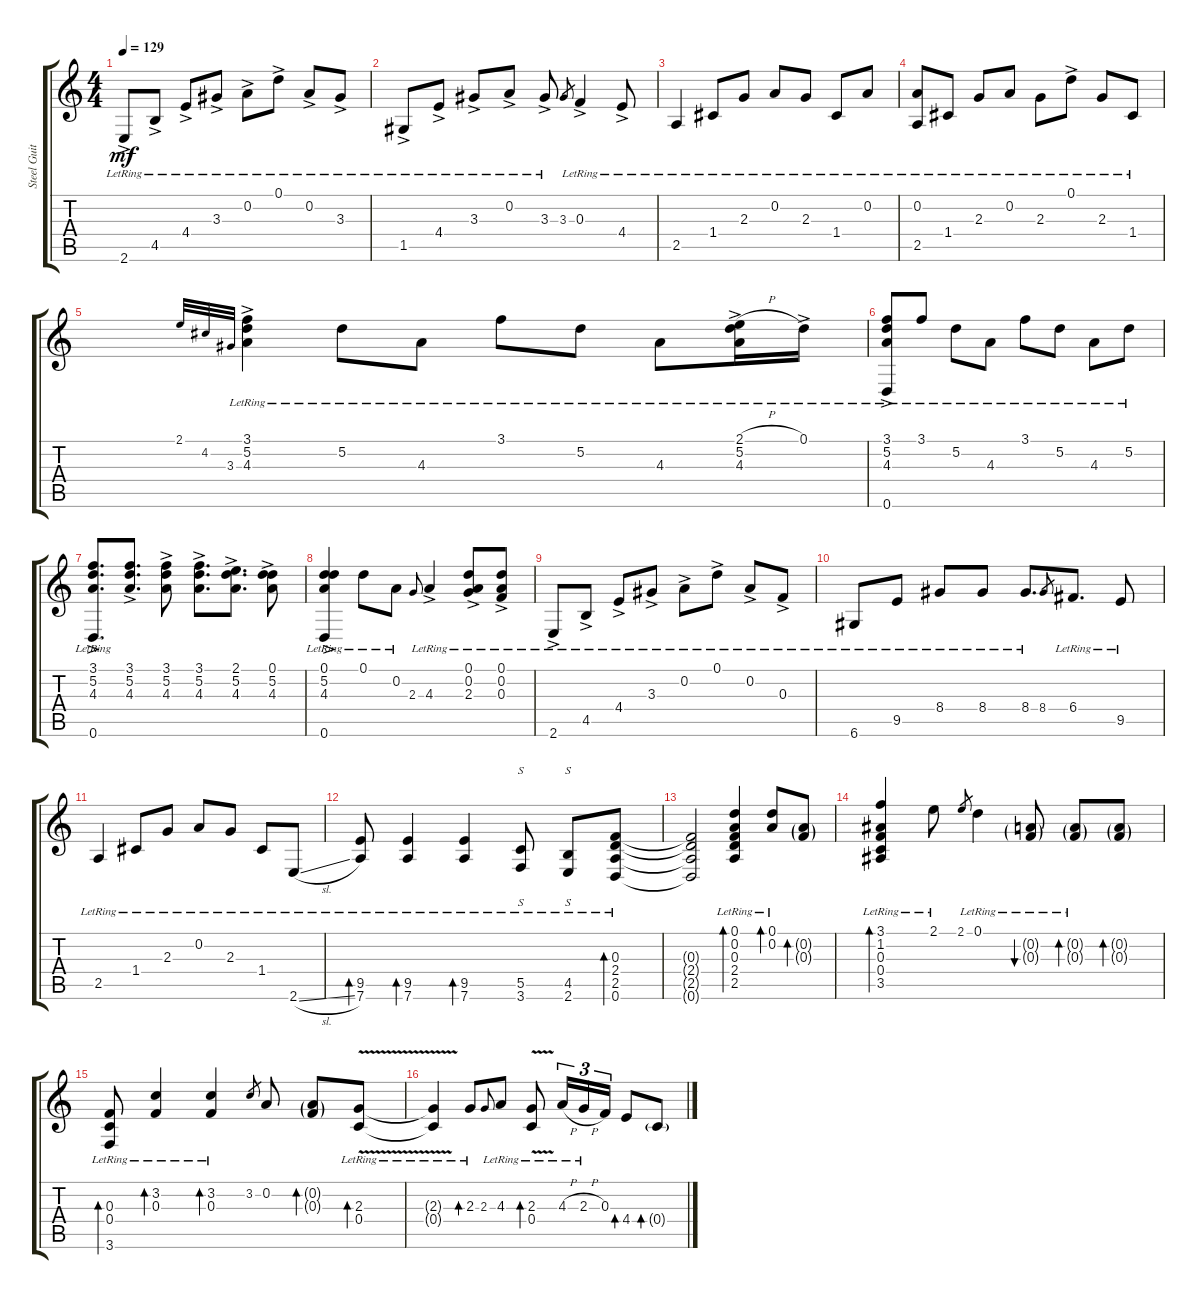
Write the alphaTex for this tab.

\track ("Steel Guitar" "Steel Guit") {instrument acousticguitarsteel}
\staff {score tabs}
\tuning (D4 A3 F3 C3 G2 D2) {hide}
\ts (4 4)
\tempo 129
\clef g2
\ks c
2.6{ac lr}.8{dy mf} 4.5{ac lr}.8 4.4{ac lr}.8 3.3{ac lr}.8 0.2{ac lr}.8 0.1{ac lr}.8 0.2{ac lr}.8 3.3{ac lr}.8 |
1.5{ac lr}.8 4.4{ac lr}.8 3.3{ac lr}.8 0.2{ac lr}.8 3.3{ac lr}.8 3.3.8{gr} 0.3{ac lr}.4 4.4{ac lr}.8 |
2.5{lr}.4 1.4{lr}.8 2.3{lr}.8 0.2{lr}.8 2.3{lr}.8 1.4{lr}.8 0.2{lr}.8 |
(0.2{lr} 2.5{lr}).8 1.4{lr}.8 2.3{lr}.8 0.2{lr}.8 2.3{lr}.8 0.1{ac lr}.8 2.3{lr}.8 1.4{lr}.8 |
2.1.32{gr onbeat} 4.2.32{gr onbeat} 3.3.32{gr onbeat} (3.1{ac lr} 5.2{ac lr} 4.3{ac lr}).4 5.2{lr}.8 4.3{lr}.8 3.1{lr}.8 5.2{lr}.8 4.3{lr}.8 (2.1{h ac} 5.2{ac lr} 4.3{ac lr}).16 0.1{ac lr}.16 |
(3.1{ac lr} 5.2{ac lr} 4.3{ac lr} 0.6{ac lr}).8 3.1{lr}.8 5.2{lr}.8 4.3{lr}.8 3.1{lr}.8 5.2{lr}.8 4.3{lr}.8 5.2{lr}.8 |
(3.1{ac} 5.2{ac} 4.3{ac} 0.6{ac lr}).8{d} (3.1{ac} 5.2{ac} 4.3{ac}).8{d} (3.1{ac} 5.2{ac} 4.3{ac}).8 (3.1{ac} 5.2{ac} 4.3{ac}).8{d} (2.1{ac} 5.2{ac} 4.3{ac}).8{d} (0.1 5.2{ac} 4.3).8 |
(0.1 5.2{ac} 4.3{ac} 0.6{ac lr}).4 0.1{lr}.8 0.2{lr}.8 2.3.8{gr onbeat} 4.3{ac lr}.4 (0.1{lr} 0.2{lr} 2.3{ac lr}).8 (0.1{lr} 0.2{lr} 0.3{ac lr}).8 |
2.6{ac lr}.8 4.5{ac lr}.8 4.4{ac lr}.8 3.3{ac lr}.8 0.2{ac lr}.8 0.1{ac lr}.8 0.2{ac lr}.8 0.3{ac lr}.8 |
6.6{lr}.8 9.5{lr}.8 8.4{lr}.8 8.4{lr}.8 8.4{lr}.8{d} 8.4.8{gr} 6.4{lr}.8{d} 9.5{lr}.8 |
2.5{lr}.4 1.4{lr}.8 2.3{lr}.8 0.2{lr}.8 2.3{lr}.8 1.4{lr}.8 2.6{sl lr}.8 |
(9.5{lr} 7.6{lr}).8{bd 30} (9.5{lr} 7.6{lr}).4{bd 30} (9.5{lr} 7.6{lr}).4{bd 30} (5.5{lr} 3.6{lr}).8{s} (4.5{lr} 2.6{lr}).8{s} (0.3{lr} 2.4 2.5{lr} 0.6{lr}).8{bd 30} |
(0.3{t} 2.4{t} 2.5{t} 0.6{t}).2 (0.1{lr} 0.2{lr} 0.3{lr} 2.4 2.5{lr}).4{bd 30} (0.1 0.2{lr}).8{bd 30} (0.2{g} 0.3{g}).8{bd 30} |
(3.1{lr} 1.2{lr} 0.3 0.4 3.5{lr}).4{bd 60} 2.1{lr}.8 2.1.8{gr} 0.1{lr}.4 (0.2{g lr} 0.3{g lr}).8{bu 30} (0.2{g lr} 0.3{g lr}).8{bd 30} (0.2{g} 0.3{g}).8{bd 30} |
(0.3{lr} 0.4{lr} 3.6{lr}).8{bd 60} (3.2{lr} 0.3{lr}).4{bd 30} (3.2{lr} 0.3{lr}).4{bd 30} 3.2.8{gr} 0.2.8 (0.2{g} 0.3{g}).8{bd 30} (2.3{v lr} 0.4{v lr}).8{bd 30} |
(2.3{v lr t} 0.4{v lr t}).4 2.3{lr}.8{bd 30} 2.3.8{gr onbeat} 4.3{lr}.8 (2.3{lr} 0.4{v lr}).8{bd 30} 4.3{h lr}.16{tu (3 2)} 2.3{h lr}.16{tu (3 2)} 0.3.16{tu (3 2)} 4.4.8{bd 30} 0.4{g}.8{bd 30}
